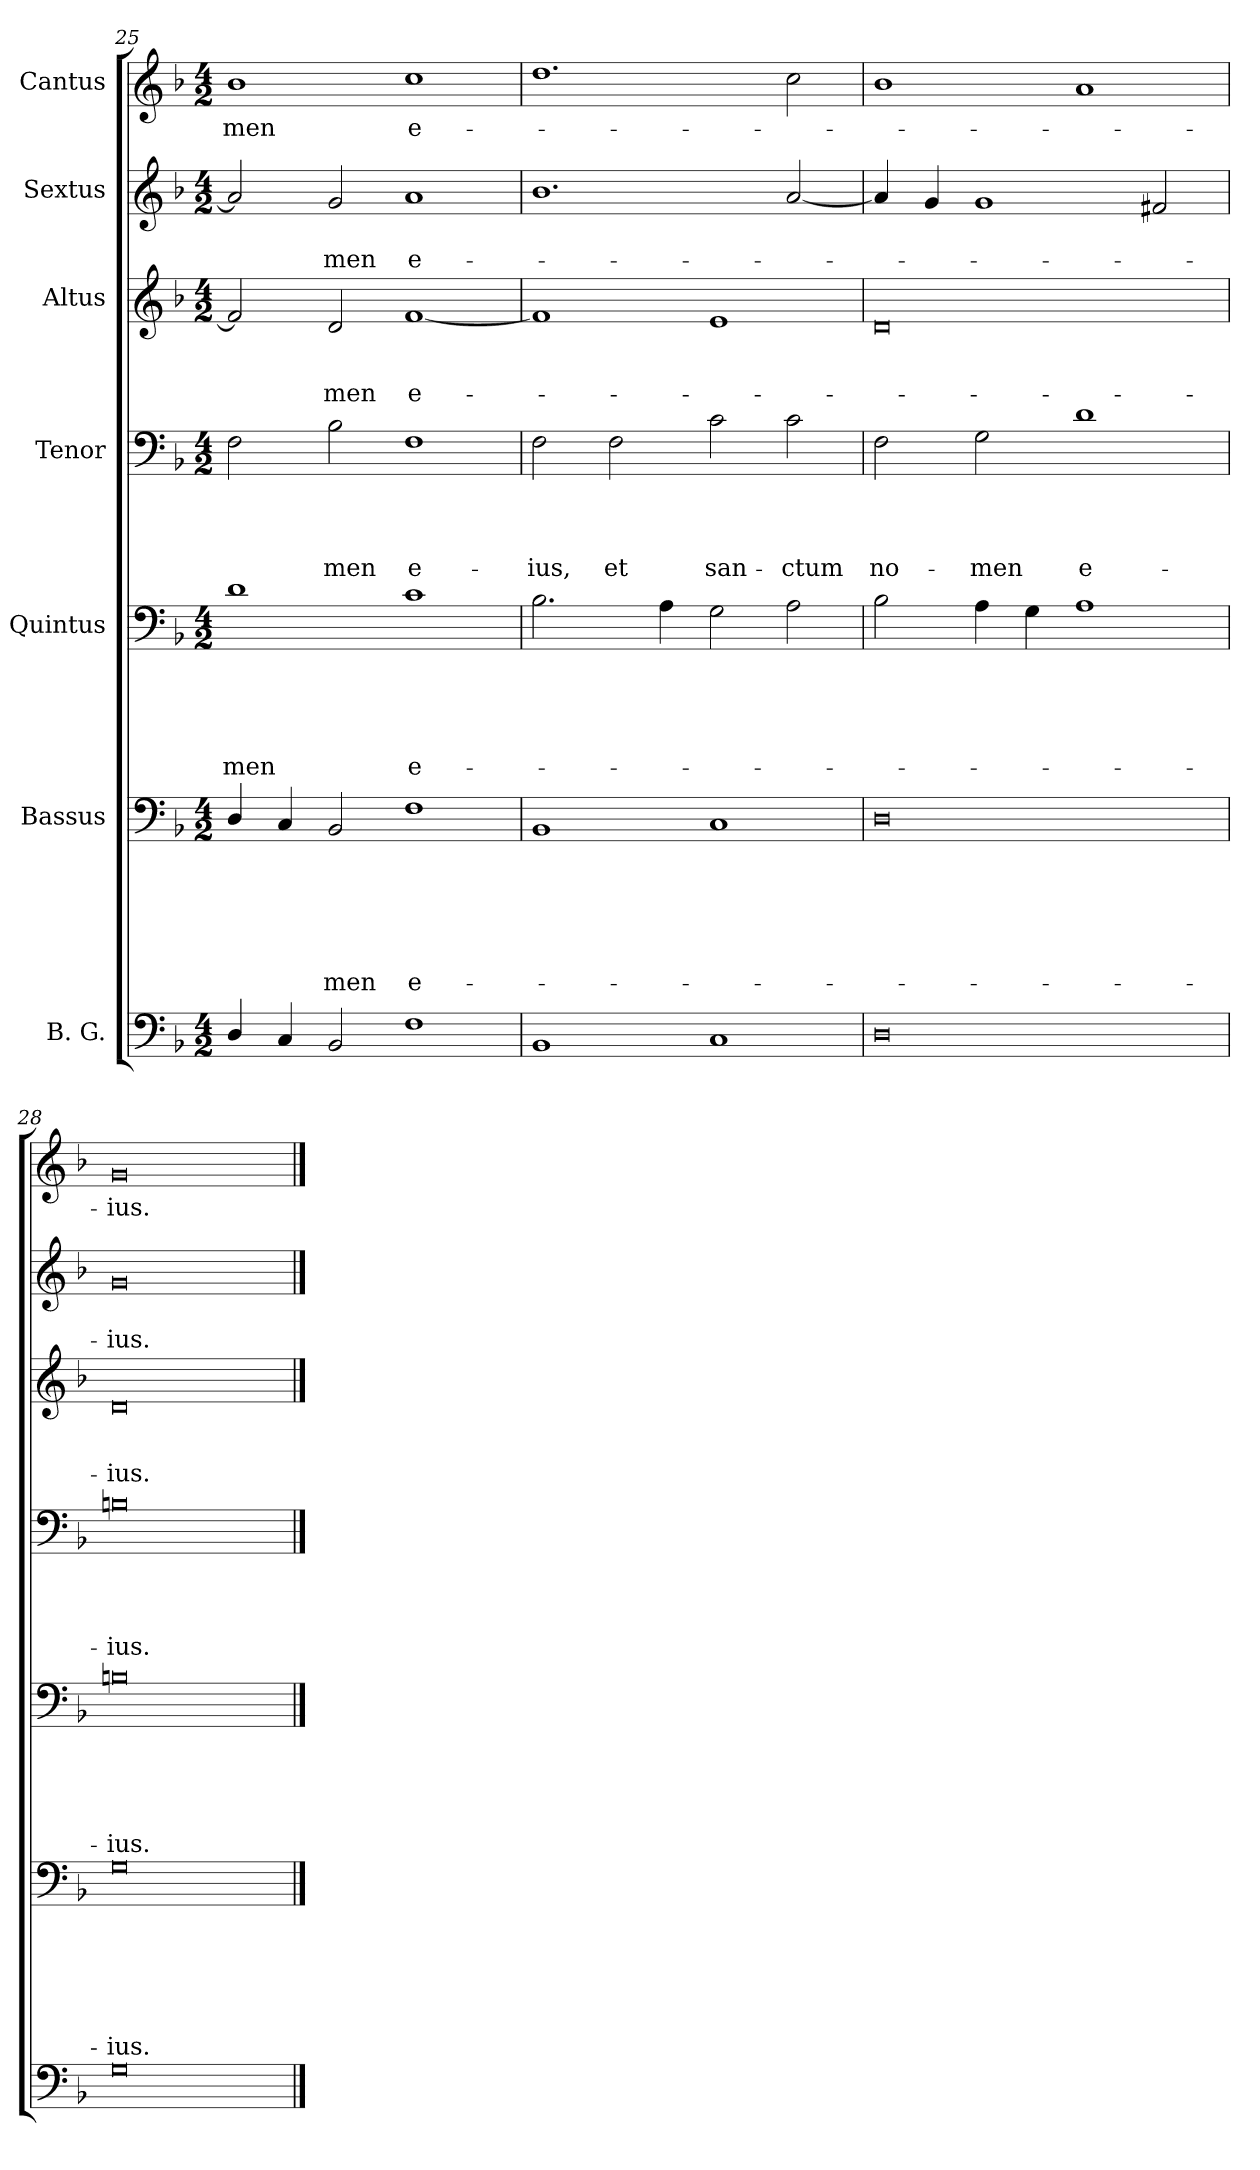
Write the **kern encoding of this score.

**kern	**kern	**text	**text	**text	**text	**text	**text	**kern	**text	**text	**text	**text	**text	**kern	**text	**text	**text	**text	**kern	**text	**text	**text	**kern	**text	**text	**kern	**text
*part7	*part6	*part6	*part6	*part6	*part6	*part6	*part6	*part5	*part5	*part5	*part5	*part5	*part5	*part4	*part4	*part4	*part4	*part4	*part3	*part3	*part3	*part3	*part2	*part2	*part2	*part1	*part1
*staff7	*staff6	*staff6	*staff6	*staff6	*staff6	*staff6	*staff6	*staff5	*staff5	*staff5	*staff5	*staff5	*staff5	*staff4	*staff4	*staff4	*staff4	*staff4	*staff3	*staff3	*staff3	*staff3	*staff2	*staff2	*staff2	*staff1	*staff1
*I"B. G.	*I"Bassus	*	*	*	*	*	*	*I"Quintus	*	*	*	*	*	*I"Tenor	*	*	*	*	*I"Altus	*	*	*	*I"Sextus	*	*	*I"Cantus	*
*clefF4	*clefF4	*	*	*	*	*	*	*clefF4	*	*	*	*	*	*clefF4	*	*	*	*	*clefG2	*	*	*	*clefG2	*	*	*clefG2	*
*k[b-]	*k[b-]	*	*	*	*	*	*	*k[b-]	*	*	*	*	*	*k[b-]	*	*	*	*	*k[b-]	*	*	*	*k[b-]	*	*	*k[b-]	*
*F:	*F:	*	*	*	*	*	*	*F:	*	*	*	*	*	*F:	*	*	*	*	*F:	*	*	*	*F:	*	*	*F:	*
*M4/2	*M4/2	*	*	*	*	*	*	*M4/2	*	*	*	*	*	*M4/2	*	*	*	*	*M4/2	*	*	*	*M4/2	*	*	*M4/2	*
=25	=25	=25	=25	=25	=25	=25	=25	=25	=25	=25	=25	=25	=25	=25	=25	=25	=25	=25	=25	=25	=25	=25	=25	=25	=25	=25	=25
!	!	!	!	!	!	!	!	!	!	!	!	!	!LO:LY:b	!	!	!	!	!	!	!	!	!	!	!	!	!	!LO:LY:b
4D/	4D/	.	.	.	.	.	.	1d	.	.	.	.	-men	2F\	.	.	.	.	2f/]	.	.	.	2a/]	.	.	1b-	-men
4C/	4C/	.	.	.	.	.	.	.	.	.	.	.	.	.	.	.	.	.	.	.	.	.	.	.	.	.	.
!	!	!	!	!	!	!	!LO:LY:b	!	!	!	!	!	!	!	!	!	!	!LO:LY:b	!	!	!	!LO:LY:b	!	!	!LO:LY:b	!	!
2BB-/	2BB-/	.	.	.	.	.	-men	.	.	.	.	.	.	2B-\	.	.	.	-men	2d/	.	.	-men	2g/	.	-men	.	.
!	!	!	!	!	!	!	!LO:LY:b	!	!	!	!	!	!LO:LY:b	!	!	!	!	!LO:LY:b	!	!	!	!LO:LY:b	!	!	!LO:LY:b	!	!LO:LY:b
1F	1F	.	.	.	.	.	e-	1c	.	.	.	.	e-	1F	.	.	.	e-	[<1f	.	.	e-	1a	.	e-	1cc	e-
=26	=26	=26	=26	=26	=26	=26	=26	=26	=26	=26	=26	=26	=26	=26	=26	=26	=26	=26	=26	=26	=26	=26	=26	=26	=26	=26	=26
!	!	!	!	!	!	!	!	!	!	!	!	!	!	!	!	!	!	!LO:LY:b	!	!	!	!	!	!	!	!	!
1BB-	1BB-	.	.	.	.	.	.	2.B-\	.	.	.	.	.	2F\	.	.	.	-ius,	1f]	.	.	.	1.b-	.	.	1.dd	.
!	!	!	!	!	!	!	!	!	!	!	!	!	!	!	!	!	!	!LO:LY:b	!	!	!	!	!	!	!	!	!
.	.	.	.	.	.	.	.	.	.	.	.	.	.	2F\	.	.	.	et	.	.	.	.	.	.	.	.	.
.	.	.	.	.	.	.	.	4A\	.	.	.	.	.	.	.	.	.	.	.	.	.	.	.	.	.	.	.
!	!	!	!	!	!	!	!	!	!	!	!	!	!	!	!	!	!	!LO:LY:b	!	!	!	!	!	!	!	!	!
1C	1C	.	.	.	.	.	.	2G\	.	.	.	.	.	2c\	.	.	.	san-	1e	.	.	.	.	.	.	.	.
!	!	!	!	!	!	!	!	!	!	!	!	!	!	!	!	!	!	!LO:LY:b	!	!	!	!	!	!	!	!	!
.	.	.	.	.	.	.	.	2A\	.	.	.	.	.	2c\	.	.	.	-ctum	.	.	.	.	[<2a/	.	.	2cc\	.
=27	=27	=27	=27	=27	=27	=27	=27	=27	=27	=27	=27	=27	=27	=27	=27	=27	=27	=27	=27	=27	=27	=27	=27	=27	=27	=27	=27
!	!	!	!	!	!	!	!	!	!	!	!	!	!	!	!	!	!	!LO:LY:b	!	!	!	!	!	!	!	!	!
0D	0D	.	.	.	.	.	.	2B-\	.	.	.	.	.	2F\	.	.	.	no-	0d	.	.	.	4a/]	.	.	1b-	.
.	.	.	.	.	.	.	.	.	.	.	.	.	.	.	.	.	.	.	.	.	.	.	4g/	.	.	.	.
!	!	!	!	!	!	!	!	!	!	!	!	!	!	!	!	!	!	!LO:LY:b	!	!	!	!	!	!	!	!	!
.	.	.	.	.	.	.	.	4A\	.	.	.	.	.	2G\	.	.	.	-men	.	.	.	.	1g	.	.	.	.
.	.	.	.	.	.	.	.	4G\	.	.	.	.	.	.	.	.	.	.	.	.	.	.	.	.	.	.	.
!	!	!	!	!	!	!	!	!	!	!	!	!	!	!	!	!	!	!LO:LY:b	!	!	!	!	!	!	!	!	!
.	.	.	.	.	.	.	.	1A	.	.	.	.	.	1d	.	.	.	e-	.	.	.	.	.	.	.	1a	.
.	.	.	.	.	.	.	.	.	.	.	.	.	.	.	.	.	.	.	.	.	.	.	2f#X/	.	.	.	.
=28	=28	=28	=28	=28	=28	=28	=28	=28	=28	=28	=28	=28	=28	=28	=28	=28	=28	=28	=28	=28	=28	=28	=28	=28	=28	=28	=28
!	!	!	!	!	!	!	!LO:LY:b	!	!	!	!	!	!LO:LY:b	!	!	!	!	!LO:LY:b	!	!	!	!LO:LY:b	!	!	!LO:LY:b	!	!LO:LY:b
0G	0G	.	.	.	.	.	-ius.	0Bn	.	.	.	.	-ius.	0Bn	.	.	.	-ius.	0d	.	.	-ius.	0g	.	-ius.	0g	-ius.
==	==	==	==	==	==	==	==	==	==	==	==	==	==	==	==	==	==	==	==	==	==	==	==	==	==	==	==
*-	*-	*-	*-	*-	*-	*-	*-	*-	*-	*-	*-	*-	*-	*-	*-	*-	*-	*-	*-	*-	*-	*-	*-	*-	*-	*-	*-
